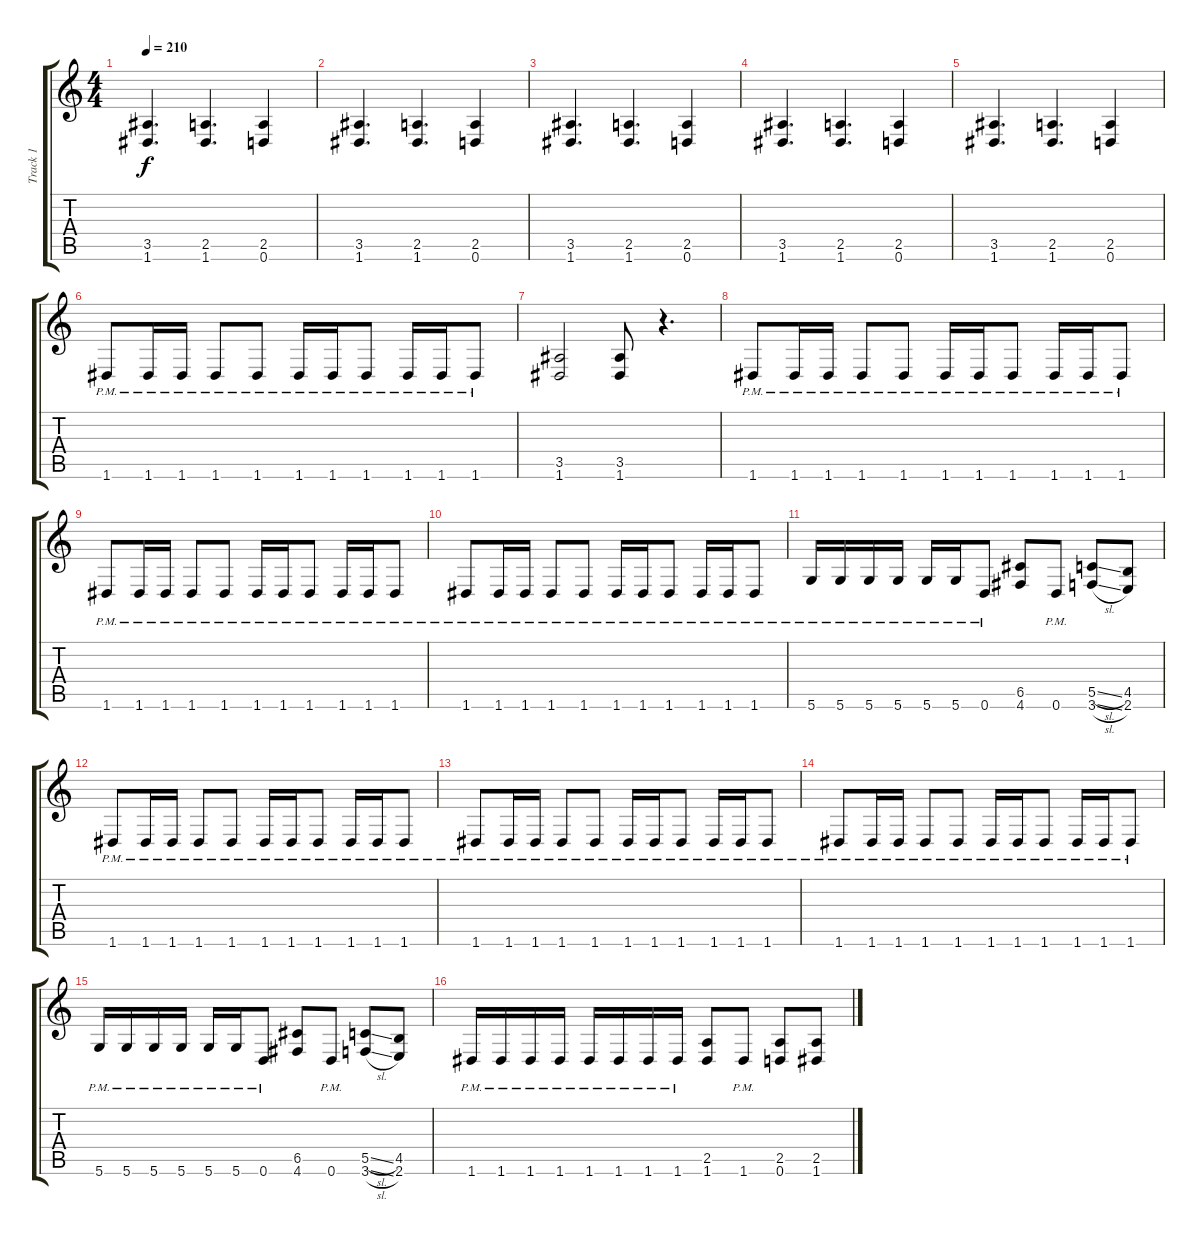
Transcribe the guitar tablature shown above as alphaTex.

\track ("Track 1" "Track 1") {instrument overdrivenguitar}
\staff {score tabs}
\tuning (D4 A3 F3 C3 G2 D2) {hide}
\ts (4 4)
\tempo 210
\clef g2
\ks c
(3.5 1.6).4{d dy f} (2.5 1.6).4{d} (2.5 0.6).4 |
(3.5 1.6).4{d} (2.5 1.6).4{d} (2.5 0.6).4 |
(3.5 1.6).4{d} (2.5 1.6).4{d} (2.5 0.6).4 |
(3.5 1.6).4{d} (2.5 1.6).4{d} (2.5 0.6).4 |
(3.5 1.6).4{d} (2.5 1.6).4{d} (2.5 0.6).4 |
1.6{pm}.8 1.6{pm}.16 1.6{pm}.16 1.6{pm}.8 1.6{pm}.8 1.6{pm}.16 1.6{pm}.16 1.6{pm}.8 1.6{pm}.16 1.6{pm}.16 1.6{pm}.8 |
(3.5 1.6).2 (3.5 1.6).8 r.4{d} |
1.6{pm}.8 1.6{pm}.16 1.6{pm}.16 1.6{pm}.8 1.6{pm}.8 1.6{pm}.16 1.6{pm}.16 1.6{pm}.8 1.6{pm}.16 1.6{pm}.16 1.6{pm}.8 |
1.6{pm}.8 1.6{pm}.16 1.6{pm}.16 1.6{pm}.8 1.6{pm}.8 1.6{pm}.16 1.6{pm}.16 1.6{pm}.8 1.6{pm}.16 1.6{pm}.16 1.6{pm}.8 |
1.6{pm}.8 1.6{pm}.16 1.6{pm}.16 1.6{pm}.8 1.6{pm}.8 1.6{pm}.16 1.6{pm}.16 1.6{pm}.8 1.6{pm}.16 1.6{pm}.16 1.6{pm}.8 |
5.6{pm}.16 5.6{pm}.16 5.6{pm}.16 5.6{pm}.16 5.6{pm}.16 5.6{pm}.16 0.6{pm}.8 (6.5 4.6).8 0.6{pm}.8 (5.5{sl} 3.6{sl}).8 (4.5 2.6).8 |
1.6{pm}.8 1.6{pm}.16 1.6{pm}.16 1.6{pm}.8 1.6{pm}.8 1.6{pm}.16 1.6{pm}.16 1.6{pm}.8 1.6{pm}.16 1.6{pm}.16 1.6{pm}.8 |
1.6{pm}.8 1.6{pm}.16 1.6{pm}.16 1.6{pm}.8 1.6{pm}.8 1.6{pm}.16 1.6{pm}.16 1.6{pm}.8 1.6{pm}.16 1.6{pm}.16 1.6{pm}.8 |
1.6{pm}.8 1.6{pm}.16 1.6{pm}.16 1.6{pm}.8 1.6{pm}.8 1.6{pm}.16 1.6{pm}.16 1.6{pm}.8 1.6{pm}.16 1.6{pm}.16 1.6{pm}.8 |
5.6{pm}.16 5.6{pm}.16 5.6{pm}.16 5.6{pm}.16 5.6{pm}.16 5.6{pm}.16 0.6{pm}.8 (6.5 4.6).8 0.6{pm}.8 (5.5{sl} 3.6{sl}).8 (4.5 2.6).8 |
1.6{pm}.16 1.6{pm}.16 1.6{pm}.16 1.6{pm}.16 1.6{pm}.16 1.6{pm}.16 1.6{pm}.16 1.6{pm}.16 (2.5 1.6).8 1.6{pm}.8 (2.5 0.6).8 (2.5 1.6).8
